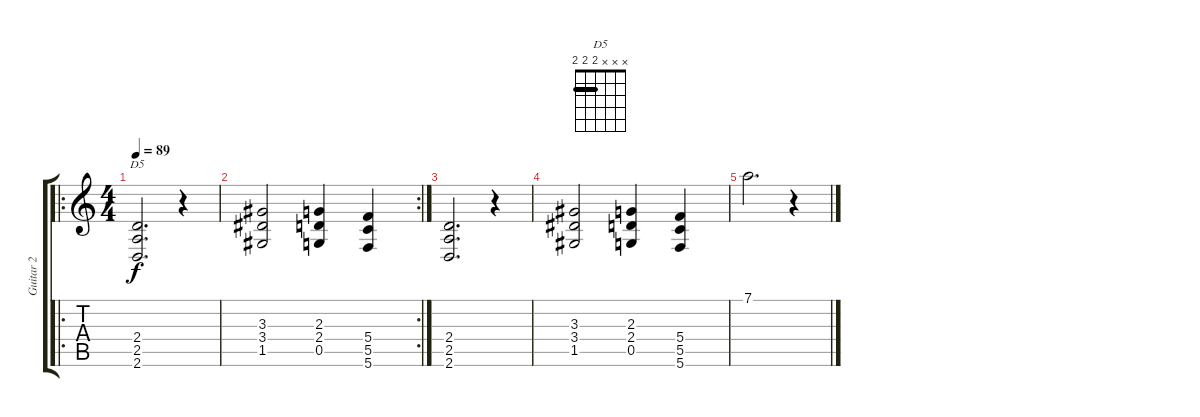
\track ("Guitar 2" "Guitar 2") {instrument distortionguitar}
\staff {score tabs}
\tuning (D4 A3 F3 C3 G2 C2) {hide}
\chord ("D5" x x x 2 2 2) {barre 2}
\ro
\ts (4 4)
\tempo 89
\clef g2
\ks c
(2.4 2.5 2.6).2{d ch "D5" dy f} r.4 |
\rc 2
(3.3 3.4 1.5).2 (2.3 2.4 0.5).4 (5.4 5.5 5.6).4 |
(2.4 2.5 2.6).2{d} r.4 |
(3.3 3.4 1.5).2 (2.3 2.4 0.5).4 (5.4 5.5 5.6).4 |
7.1.2{d} r.4
